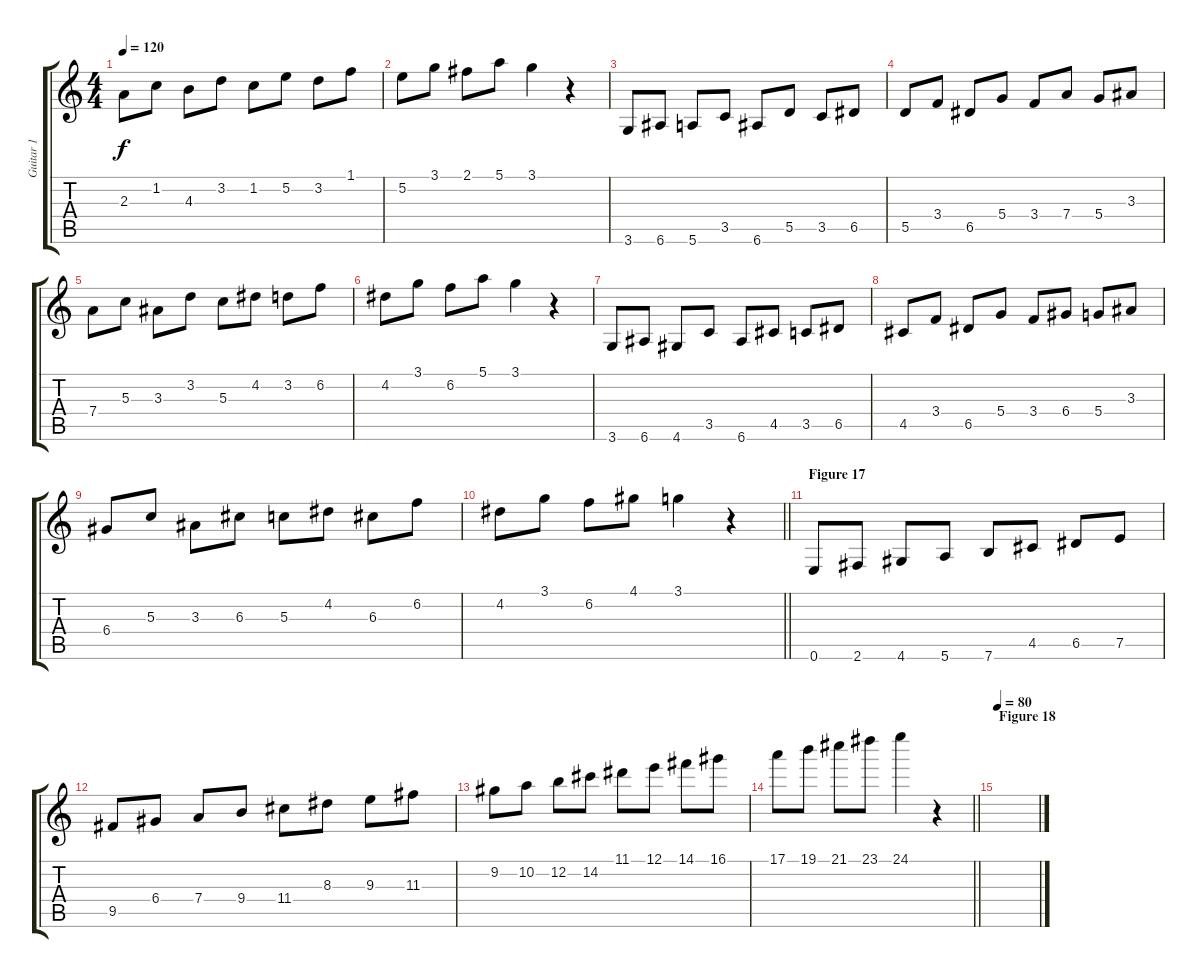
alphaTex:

\track ("Guitar 1" "Guitar 1") {instrument overdrivenguitar}
\staff {score tabs}
\tuning (E4 B3 G3 D3 A2 E2) {hide}
\ts (4 4)
\tempo 120
\clef g2
\ks c
2.3.8{dy f} 1.2.8 4.3.8 3.2.8 1.2.8 5.2.8 3.2.8 1.1.8 |
5.2.8 3.1.8 2.1.8 5.1.8 3.1.4 r.4 |
3.6.8 6.6.8 5.6.8 3.5.8 6.6.8 5.5.8 3.5.8 6.5.8 |
5.5.8 3.4.8 6.5.8 5.4.8 3.4.8 7.4.8 5.4.8 3.3.8 |
7.4.8 5.3.8 3.3.8 3.2.8 5.3.8 4.2.8 3.2.8 6.2.8 |
4.2.8 3.1.8 6.2.8 5.1.8 3.1.4 r.4 |
3.6.8 6.6.8 4.6.8 3.5.8 6.6.8 4.5.8 3.5.8 6.5.8 |
4.5.8 3.4.8 6.5.8 5.4.8 3.4.8 6.4.8 5.4.8 3.3.8 |
6.4.8 5.3.8 3.3.8 6.3.8 5.3.8 4.2.8 6.3.8 6.2.8 |
\barLineRight lightlight
4.2.8 3.1.8 6.2.8 4.1.8 3.1.4 r.4 |
\section ("" "Figure 17")
0.6.8 2.6.8 4.6.8 5.6.8 7.6.8 4.5.8 6.5.8 7.5.8 |
9.5.8 6.4.8 7.4.8 9.4.8 11.4.8 8.3.8 9.3.8 11.3.8 |
9.2.8 10.2.8 12.2.8 14.2.8 11.1.8 12.1.8 14.1.8 16.1.8 |
\barLineRight lightlight
17.1.8 19.1.8 21.1.8 23.1.8 24.1.4 r.4 |
\section ("" "Figure 18")
\tempo 80
